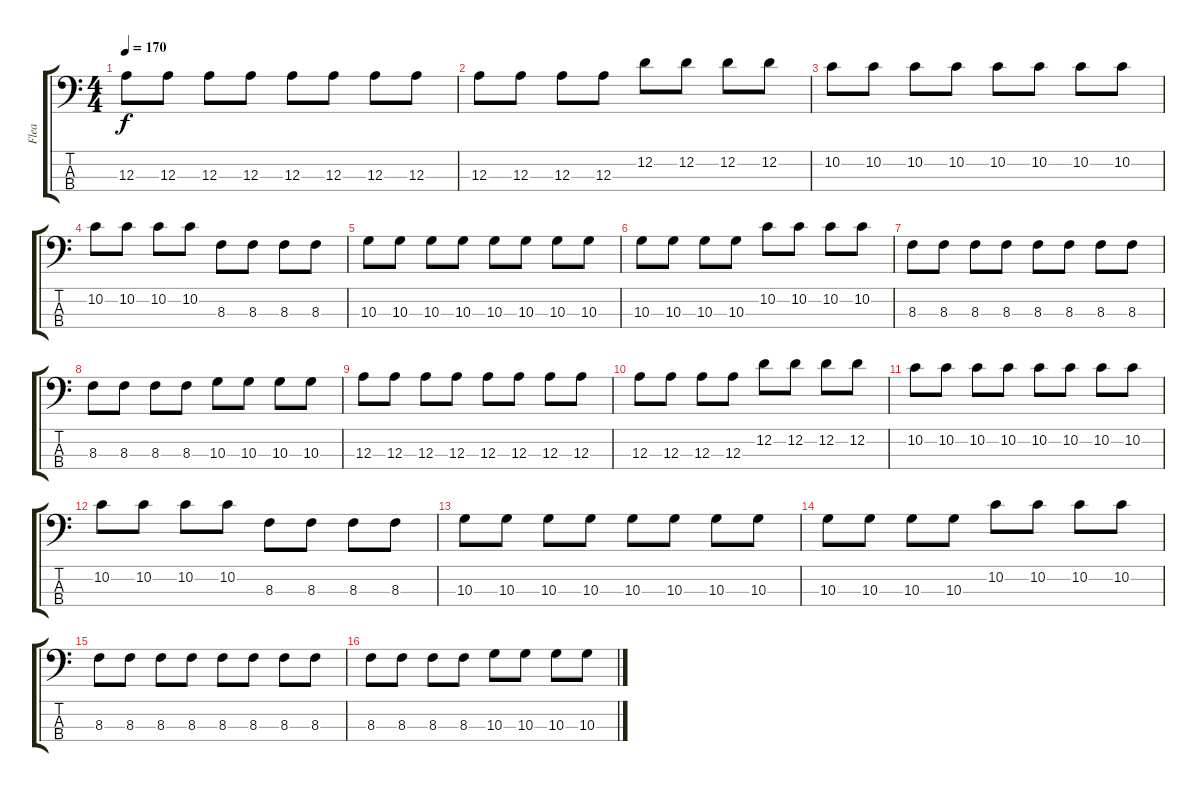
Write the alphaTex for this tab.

\track ("Flea" "Flea") {instrument electricbassfinger}
\staff {score tabs}
\tuning (G2 D2 A1 E1) {hide}
\ts (4 4)
\tempo 170
\clef f4
\ks c
12.3.8{dy f} 12.3.8 12.3.8 12.3.8 12.3.8 12.3.8 12.3.8 12.3.8 |
12.3.8 12.3.8 12.3.8 12.3.8 12.2.8 12.2.8 12.2.8 12.2.8 |
10.2.8 10.2.8 10.2.8 10.2.8 10.2.8 10.2.8 10.2.8 10.2.8 |
10.2.8 10.2.8 10.2.8 10.2.8 8.3.8 8.3.8 8.3.8 8.3.8 |
10.3.8 10.3.8 10.3.8 10.3.8 10.3.8 10.3.8 10.3.8 10.3.8 |
10.3.8 10.3.8 10.3.8 10.3.8 10.2.8 10.2.8 10.2.8 10.2.8 |
8.3.8 8.3.8 8.3.8 8.3.8 8.3.8 8.3.8 8.3.8 8.3.8 |
8.3.8 8.3.8 8.3.8 8.3.8 10.3.8 10.3.8 10.3.8 10.3.8 |
12.3.8 12.3.8 12.3.8 12.3.8 12.3.8 12.3.8 12.3.8 12.3.8 |
12.3.8 12.3.8 12.3.8 12.3.8 12.2.8 12.2.8 12.2.8 12.2.8 |
10.2.8 10.2.8 10.2.8 10.2.8 10.2.8 10.2.8 10.2.8 10.2.8 |
10.2.8 10.2.8 10.2.8 10.2.8 8.3.8 8.3.8 8.3.8 8.3.8 |
10.3.8 10.3.8 10.3.8 10.3.8 10.3.8 10.3.8 10.3.8 10.3.8 |
10.3.8 10.3.8 10.3.8 10.3.8 10.2.8 10.2.8 10.2.8 10.2.8 |
8.3.8 8.3.8 8.3.8 8.3.8 8.3.8 8.3.8 8.3.8 8.3.8 |
8.3.8 8.3.8 8.3.8 8.3.8 10.3.8 10.3.8 10.3.8 10.3.8
